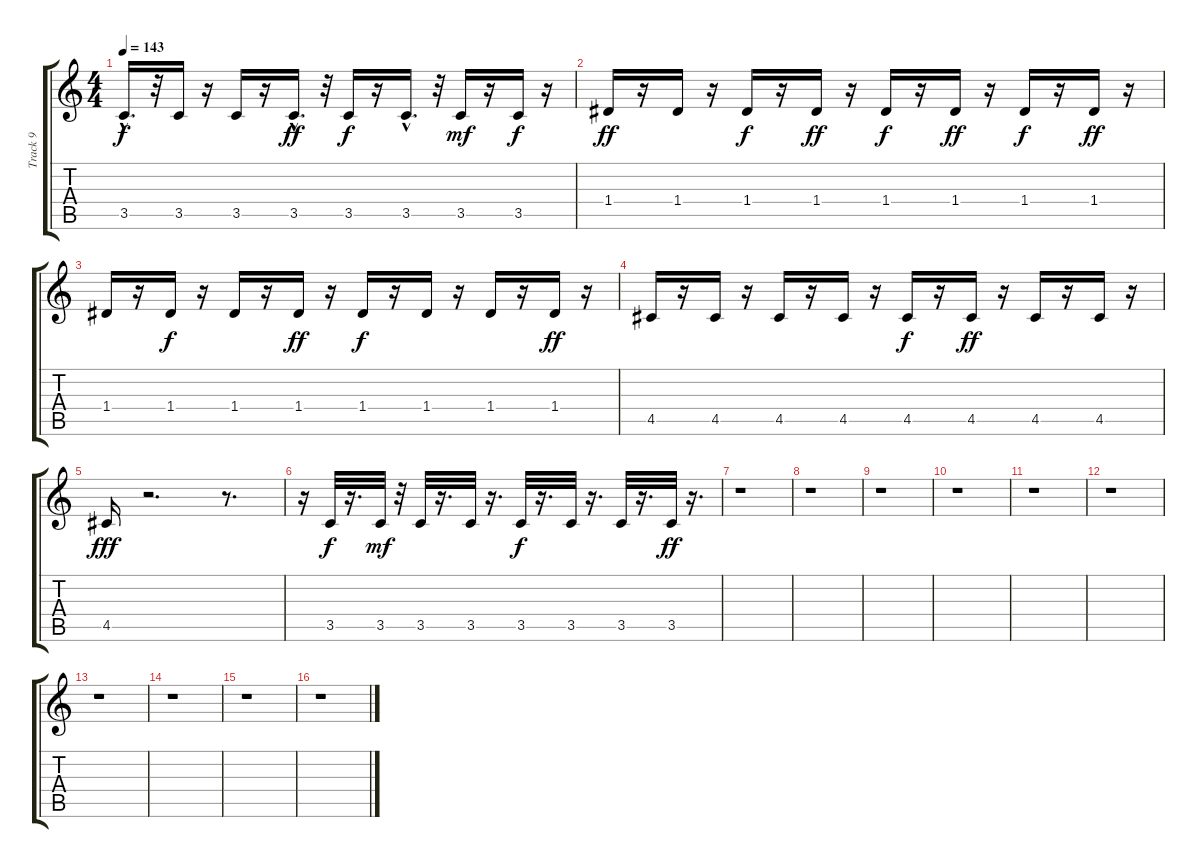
\track ("Track 9" "Track 9") {instrument electricguitarmuted}
\staff {score tabs}
\tuning (E4 B3 G3 D3 A2 E2) {hide}
\ts (4 4)
\tempo 143
\clef g2
\ks c
3.5{hac}.16{d dy f} r.32 3.5.16 r.16 3.5.16 r.16 3.5{hac}.16{d dy ff} r.32 3.5.16{dy f} r.16 3.5{hac}.16{d} r.32 3.5.16{dy mf} r.16 3.5.16{dy f} r.16 |
1.4.16{dy ff} r.16 1.4.16 r.16 1.4.16{dy f} r.16 1.4.16{dy ff} r.16 1.4.16{dy f} r.16 1.4.16{dy ff} r.16 1.4.16{dy f} r.16 1.4.16{dy ff} r.16 |
1.4.16 r.16 1.4.16{dy f} r.16 1.4.16 r.16 1.4.16{dy ff} r.16 1.4.16{dy f} r.16 1.4.16 r.16 1.4.16 r.16 1.4.16{dy ff} r.16 |
4.5.16 r.16 4.5.16 r.16 4.5.16 r.16 4.5.16 r.16 4.5.16{dy f} r.16 4.5.16{dy ff} r.16 4.5.16 r.16 4.5.16 r.16 |
4.5.16{dy fff} r.2{d} r.8{d} |
r.16 3.5.32{dy f} r.16{d} 3.5.32{dy mf} r.32 3.5.32 r.16{d} 3.5.32 r.16{d} 3.5.32{dy f} r.16{d} 3.5.32 r.16{d} 3.5.32 r.16{d} 3.5.32{dy ff} r.16{d} |
r.1 |
r.1 |
r.1 |
r.1 |
r.1 |
r.1 |
r.1 |
r.1 |
r.1 |
r.1
